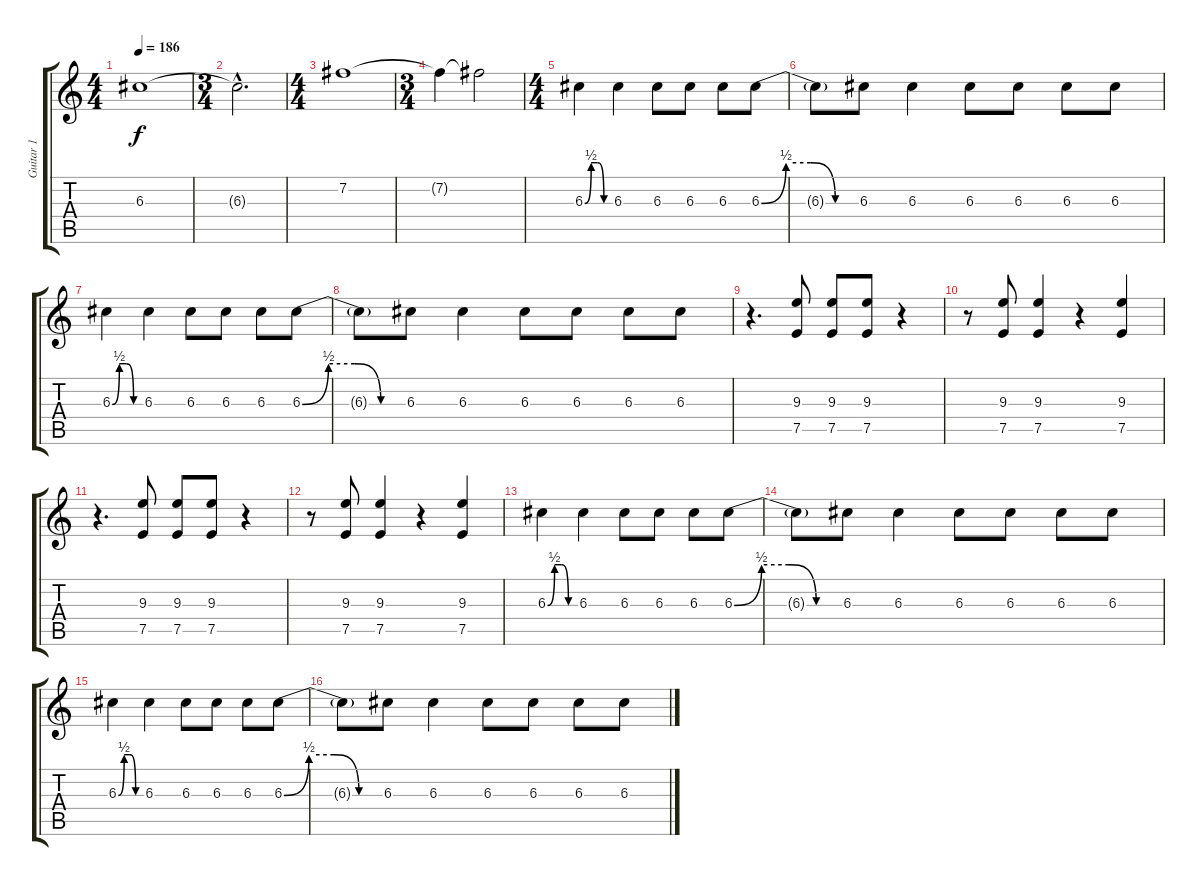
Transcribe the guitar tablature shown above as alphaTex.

\track ("Guitar 1" "Guitar 1") {instrument distortionguitar}
\staff {score tabs}
\tuning (E4 B3 G3 D3 A2 E2) {hide}
\ts (4 4)
\tempo 186
\clef g2
\ks c
6.3.1{dy f} |
\ts (3 4)
6.3{hac t}.2{d} |
\ts (4 4)
7.2.1 |
\ts (3 4)
7.2{t}.4 7.2{t}.2 |
\ts (4 4)
6.3{be (custom 0 0 15 2 30 2 45 0 60 0)}.4{volume 12} 6.3.4 6.3.8 6.3.8 6.3.8 6.3{be (custom 0 0 15 2 30 2 45 0 60 0)}.8 |
6.3{t}.8 6.3.8 6.3.4 6.3.8 6.3.8 6.3.8 6.3.8 |
6.3{be (custom 0 0 15 2 30 2 45 0 60 0)}.4 6.3.4 6.3.8 6.3.8 6.3.8 6.3{be (custom 0 0 15 2 30 2 45 0 60 0)}.8 |
6.3{t}.8 6.3.8 6.3.4 6.3.8 6.3.8 6.3.8 6.3.8 |
r.4{d balance 2 instrument distortionguitar} (9.3 7.5).8 (9.3 7.5).8 (9.3 7.5).8 r.4 |
r.8 (9.3 7.5).8 (9.3 7.5).4 r.4 (9.3 7.5).4 |
r.4{d instrument distortionguitar} (9.3 7.5).8 (9.3 7.5).8 (9.3 7.5).8 r.4 |
r.8 (9.3 7.5).8 (9.3 7.5).4 r.4 (9.3 7.5).4 |
6.3{be (custom 0 0 15 2 30 2 45 0 60 0)}.4{volume 12} 6.3.4 6.3.8 6.3.8 6.3.8 6.3{be (custom 0 0 15 2 30 2 45 0 60 0)}.8 |
6.3{t}.8 6.3.8 6.3.4 6.3.8 6.3.8 6.3.8 6.3.8 |
6.3{be (custom 0 0 15 2 30 2 45 0 60 0)}.4 6.3.4 6.3.8 6.3.8 6.3.8 6.3{be (custom 0 0 15 2 30 2 45 0 60 0)}.8 |
6.3{t}.8 6.3.8 6.3.4 6.3.8 6.3.8 6.3.8 6.3.8
